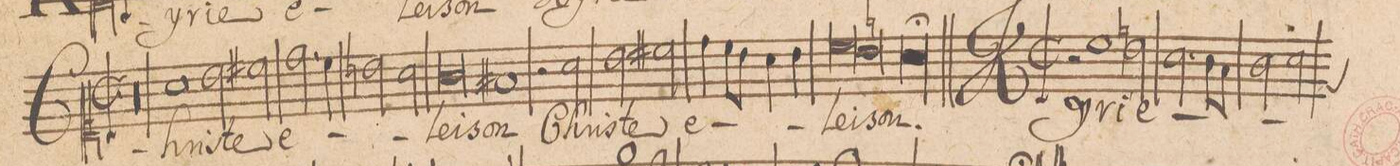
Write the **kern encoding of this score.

**kern	**text
*I"CANTVS.	*
*clefC1	*
*k[]	*
*met(C|)	*
*M2/1	*
00r	.
=11-	=11-
=12-	=12-
1a	Chri-
2b\	-ste
2cc#X\	e-
=13-	=13-
2.dd\	.
4ccny\	.
2bn\	.
2a\	.
=14-	=14-
0g	-lei-
=15-	=15-
1f#X	-son
2r	.
2a\	Chri-
=16-	=16-
2b\	-ste
2cc#X\	e-
4dd\	.
8cc#\L	.
8b\J	.
4a\	.
4b\	.
=17-	=17-
*lig	*
1ccny	-lei-
1bn	.
*Xlig	*
=18-	=18-
*col	*
0al;	-son.
*Xcol	*
=19||	=19||
*M2/1	*
*met(C|)	*
2r	.
1cc	Ky-
2bn\	-ri-
=20-	=20-
2.a\	-e
8g\L	.
8f\J	.
2g\	.
*custos:d	*
2a\	.
=21-	=21-
*-	*-
